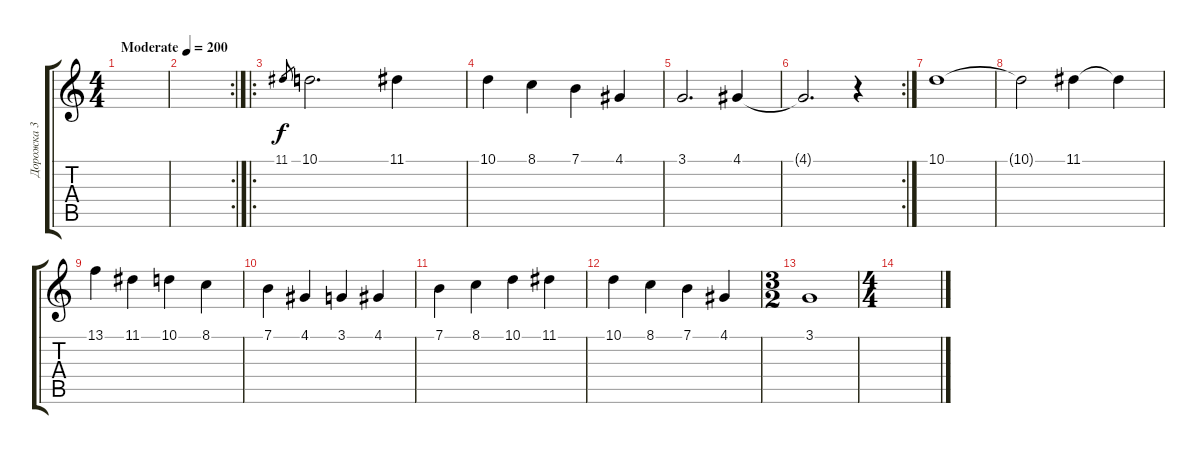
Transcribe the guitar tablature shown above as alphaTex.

\track ("Дорожка 3" "Дорожка 3") {instrument shakuhachi}
\staff {score tabs}
\tuning (E4 B3 G3 D3 A2 E2) {hide}
\ts (4 4)
\tempo (200 "Moderate")
\clef g2
\ks c
|
\rc 2
|
\ro
11.1.8{gr} 10.1.2{d} 11.1.4 |
10.1.4 8.1.4 7.1.4 4.1.4 |
3.1.2{d} 4.1.4 |
\rc 2
4.1{t}.2{d} r.4 |
10.1.1 |
10.1{t}.2 11.1.4 11.1{t}.4 |
13.1.4 11.1.4 10.1.4 8.1.4 |
7.1.4 4.1.4 3.1.4 4.1.4 |
7.1.4 8.1.4 10.1.4 11.1.4 |
10.1.4 8.1.4 7.1.4 4.1.4 |
\ts (3 2)
3.1.1 |
\ts (4 4)
